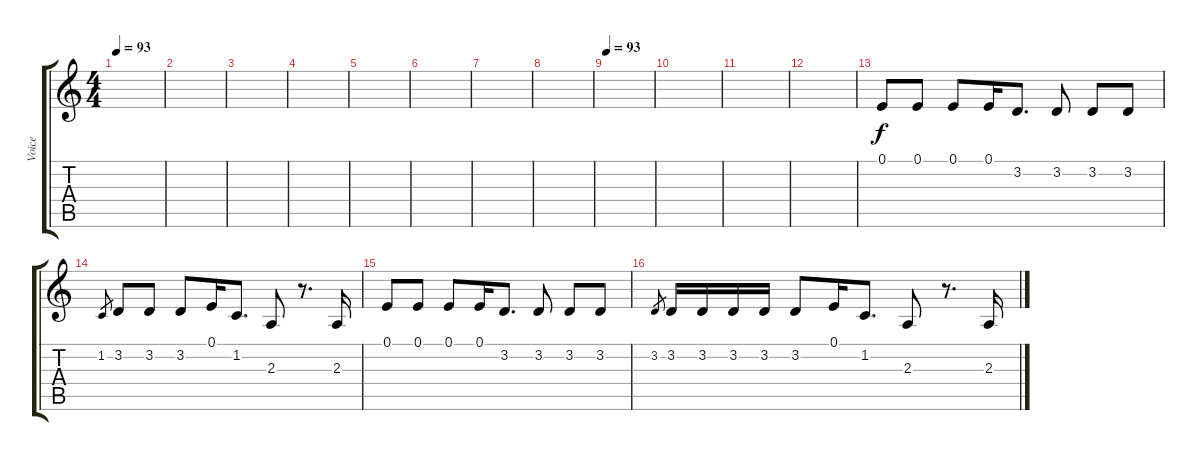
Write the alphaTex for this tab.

\track ("Voice" "Voice") {instrument baritonesax}
\staff {score tabs}
\tuning (E4 B3 G3 D3 A2 E2) {hide}
\ts (4 4)
\tempo 93
\clef g2
\ks c
|
|
|
|
|
|
|
|
\tempo 93
|
|
|
|
0.1.8{dy f} 0.1.8 0.1.8 0.1.16 3.2.8{d} 3.2.8 3.2.8 3.2.8 |
1.2.8{gr} 3.2.8 3.2.8 3.2.8 0.1.16 1.2.8{d} 2.3.8 r.8{d} 2.3.16 |
0.1.8 0.1.8 0.1.8 0.1.16 3.2.8{d} 3.2.8 3.2.8 3.2.8 |
3.2.8{gr} 3.2.16 3.2.16 3.2.16 3.2.16 3.2.8 0.1.16 1.2.8{d} 2.3.8 r.8{d} 2.3.16
